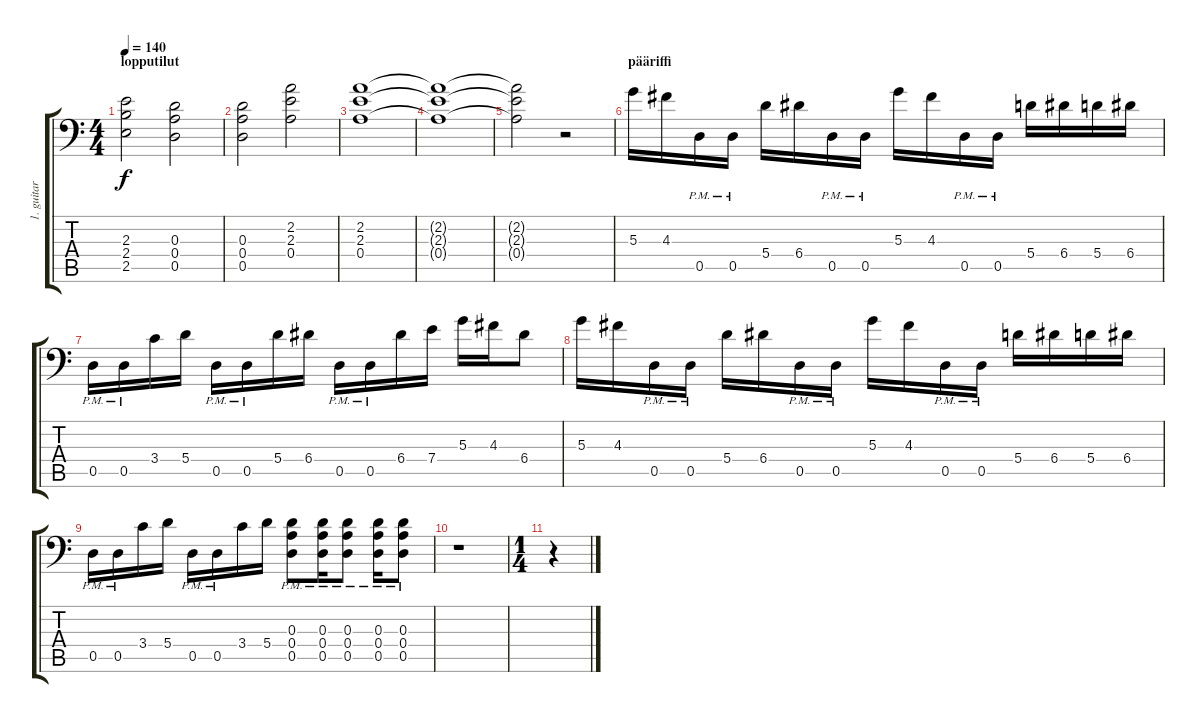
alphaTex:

\track ("1. guitar" "1. guitar") {instrument distortionguitar}
\staff {score tabs}
\tuning (B3 G3 D3 A2 D2 A1) {hide}
\ts (4 4)
\section ("" "lopputilut")
\tempo 140
\clef f4
\ks c
(2.3 2.4 2.5).2{dy f} (0.3 0.4 0.5).2 |
(0.3 0.4 0.5).2 (2.2 2.3 0.4).2 |
(2.2 2.3 0.4).1{volume 0} |
(2.2{t} 2.3{t} 0.4{t}).1 |
(2.2{t} 2.3{t} 0.4{t}).2 r.2 |
\section ("" "pääriffi")
5.3.16{volume 13} 4.3.16 0.5{pm}.16 0.5{pm}.16 5.4.16 6.4.16 0.5{pm}.16 0.5{pm}.16 5.3.16 4.3.16 0.5{pm}.16 0.5{pm}.16 5.4.16 6.4.16 5.4.16 6.4.16 |
0.5{pm}.16 0.5{pm}.16 3.4.16 5.4.16 0.5{pm}.16 0.5{pm}.16 5.4.16 6.4.16 0.5{pm}.16 0.5{pm}.16 6.4.16 7.4.16 5.3.16 4.3.16 6.4.8 |
5.3.16 4.3.16 0.5{pm}.16 0.5{pm}.16 5.4.16 6.4.16 0.5{pm}.16 0.5{pm}.16 5.3.16 4.3.16 0.5{pm}.16 0.5{pm}.16 5.4.16 6.4.16 5.4.16 6.4.16 |
0.5{pm}.16 0.5{pm}.16 3.4.16 5.4.16 0.5{pm}.16 0.5{pm}.16 3.4.16 5.4.16 (0.3{pm} 0.4{pm} 0.5{pm}).8 (0.3{pm} 0.4{pm} 0.5{pm}).16 (0.3{pm} 0.4{pm} 0.5{pm}).8 (0.3{pm} 0.4{pm} 0.5{pm}).16 (0.3{pm} 0.4{pm} 0.5{pm}).8 |
r.1 |
\ts (1 4)
r.4
